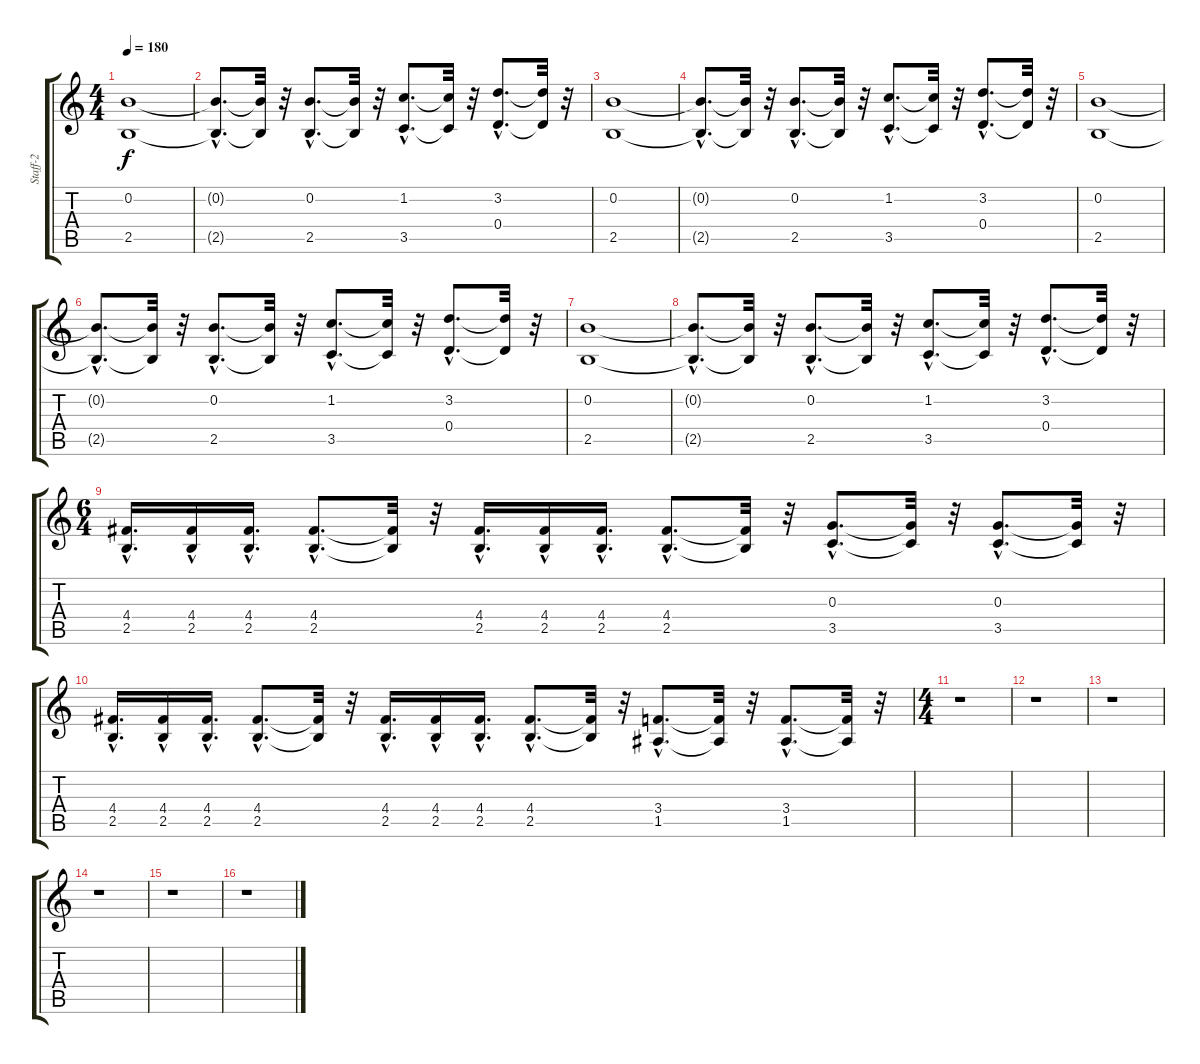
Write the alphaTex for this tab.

\track ("Staff-2" "Staff-2") {instrument overdrivenguitar}
\staff {score tabs}
\tuning (E4 B3 G3 D3 A2 E2) {hide}
\ts (4 4)
\tempo 180
\clef g2
\ks c
(0.2 2.5).1{dy f instrument overdrivenguitar} |
(0.2{hac t} 2.5{hac t}).8{d} (0.2{t} 2.5{t}).32 r.32 (0.2{hac} 2.5{hac}).8{d} (0.2{t} 2.5{t}).32 r.32 (1.2{hac} 3.5{hac}).8{d} (1.2{t} 3.5{t}).32 r.32 (3.2{hac} 0.4{hac}).8{d} (3.2{t} 0.4{t}).32 r.32 |
(0.2 2.5).1 |
(0.2{hac t} 2.5{hac t}).8{d} (0.2{t} 2.5{t}).32 r.32 (0.2{hac} 2.5{hac}).8{d} (0.2{t} 2.5{t}).32 r.32 (1.2{hac} 3.5{hac}).8{d} (1.2{t} 3.5{t}).32 r.32 (3.2{hac} 0.4{hac}).8{d} (3.2{t} 0.4{t}).32 r.32 |
(0.2 2.5).1 |
(0.2{hac t} 2.5{hac t}).8{d} (0.2{t} 2.5{t}).32 r.32 (0.2{hac} 2.5{hac}).8{d} (0.2{t} 2.5{t}).32 r.32 (1.2{hac} 3.5{hac}).8{d} (1.2{t} 3.5{t}).32 r.32 (3.2{hac} 0.4{hac}).8{d} (3.2{t} 0.4{t}).32 r.32 |
(0.2 2.5).1 |
(0.2{hac t} 2.5{hac t}).8{d} (0.2{t} 2.5{t}).32 r.32 (0.2{hac} 2.5{hac}).8{d} (0.2{t} 2.5{t}).32 r.32 (1.2{hac} 3.5{hac}).8{d} (1.2{t} 3.5{t}).32 r.32 (3.2{hac} 0.4{hac}).8{d} (3.2{t} 0.4{t}).32 r.32 |
\ts (6 4)
(4.4{hac} 2.5{hac}).16{d} (4.4{hac} 2.5{hac}).16 (4.4{hac} 2.5{hac}).16{d} (4.4{hac} 2.5{hac}).8{d} (4.4{t} 2.5{t}).32 r.32 (4.4{hac} 2.5{hac}).16{d} (4.4{hac} 2.5{hac}).16 (4.4{hac} 2.5{hac}).16{d} (4.4{hac} 2.5{hac}).8{d} (4.4{t} 2.5{t}).32 r.32 (0.3{hac} 3.5{hac}).8{d} (0.3{t} 3.5{t}).32 r.32 (0.3{hac} 3.5{hac}).8{d} (0.3{t} 3.5{t}).32 r.32 |
(4.4{hac} 2.5{hac}).16{d} (4.4{hac} 2.5{hac}).16 (4.4{hac} 2.5{hac}).16{d} (4.4{hac} 2.5{hac}).8{d} (4.4{t} 2.5{t}).32 r.32 (4.4{hac} 2.5{hac}).16{d} (4.4{hac} 2.5{hac}).16 (4.4{hac} 2.5{hac}).16{d} (4.4{hac} 2.5{hac}).8{d} (4.4{t} 2.5{t}).32 r.32 (3.4{hac} 1.5{hac}).8{d} (3.4{t} 1.5{t}).32 r.32 (3.4{hac} 1.5{hac}).8{d} (3.4{t} 1.5{t}).32 r.32 |
\ts (4 4)
r.1 |
r.1 |
r.1 |
r.1 |
r.1 |
r.1
